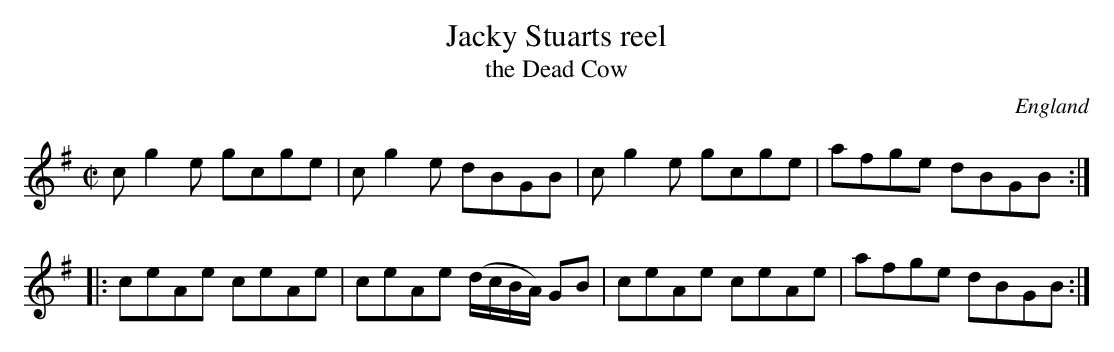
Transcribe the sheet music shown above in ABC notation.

X:1
T:Jacky Stuarts reel
T:the Dead Cow
L:1/8
M:C|
O:England
K:G
cg2e gcge | cg2e dBGB | \
cg2e gcge | afge dBGB ::
ceAe ceAe | ceAe (d/c/B/A/) GB | \
ceAe ceAe | afge dBGB :|
